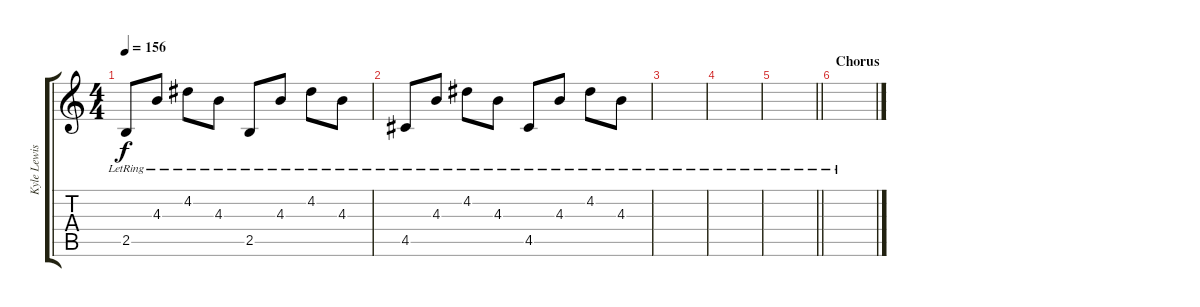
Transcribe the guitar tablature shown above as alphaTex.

\track ("Kyle Lewis - Guitar" "Kyle Lewis") {instrument electricguitarclean}
\staff {score tabs}
\tuning (E4 B3 G3 D3 A2 E2) {hide}
\ts (4 4)
\tempo 156
\clef g2
\ks c
2.5{lr}.8{dy f} 4.3{lr}.8 4.2{lr}.8 4.3{lr}.8 2.5{lr}.8 4.3{lr}.8 4.2{lr}.8 4.3{lr}.8 |
4.5{lr}.8 4.3{lr}.8 4.2{lr}.8 4.3{lr}.8 4.5{lr}.8 4.3{lr}.8 4.2{lr}.8 4.3{lr}.8 |
|
|
\barLineRight lightlight
|
\section ("" "Chorus")
